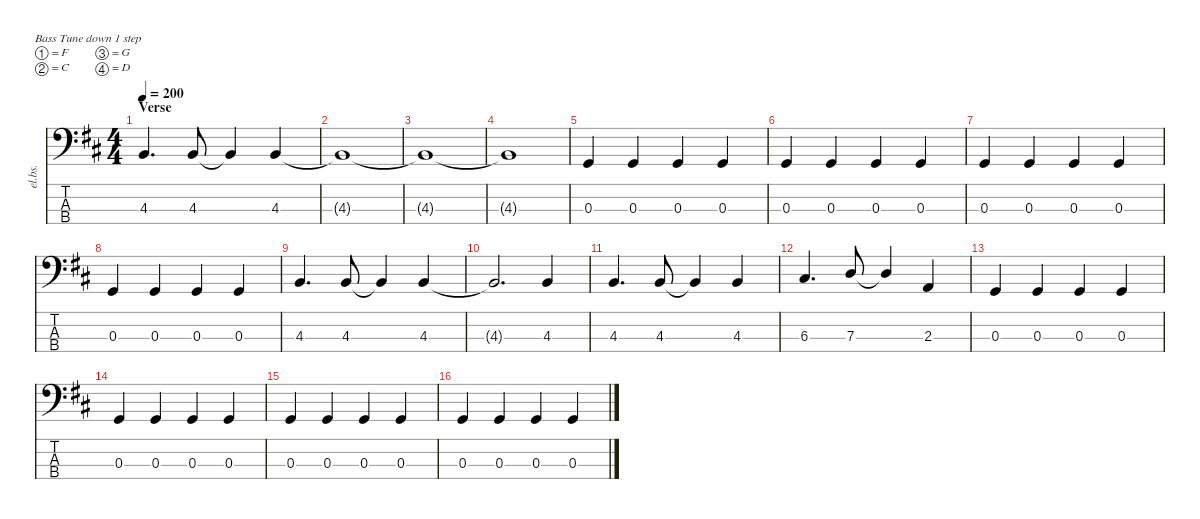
\defaultSystemsLayout 4
\hideDynamics
\bracketExtendMode nobrackets
\otherSystemsTrackNameOrientation horizontal
\track ("Bass Guitar" "el.bs.") {instrument electricbassfinger}
\staff {score tabs}
\tuning (F2 C2 G1 D1)
\ts (4 4)
\section ("" "Verse")
\tempo 200
\clef f4
\ks d
4.3{acc forcenatural}.4{d dy ff beam Up} 4.3{acc forcenatural}.8{beam Up} 4.3{t acc forcenatural}.4{beam Up} 4.3{acc forcenatural}.4{beam Up} |
4.3{t acc forcenatural}.1{beam Up} |
4.3{t acc forcenatural}.1{beam Up} |
4.3{t acc forcenatural}.1{beam Up} |
0.3{acc forcenatural}.4{beam Up} 0.3{acc forcenatural}.4{beam Up} 0.3{acc forcenatural}.4{beam Up} 0.3{acc forcenatural}.4{beam Up} |
0.3{acc forcenatural}.4{beam Up} 0.3{acc forcenatural}.4{beam Up} 0.3{acc forcenatural}.4{beam Up} 0.3{acc forcenatural}.4{beam Up} |
0.3{acc forcenatural}.4{beam Up} 0.3{acc forcenatural}.4{beam Up} 0.3{acc forcenatural}.4{beam Up} 0.3{acc forcenatural}.4{beam Up} |
0.3{acc forcenatural}.4{beam Up} 0.3{acc forcenatural}.4{beam Up} 0.3{acc forcenatural}.4{beam Up} 0.3{acc forcenatural}.4{beam Up} |
4.3{acc forcenatural}.4{d beam Up} 4.3{acc forcenatural}.8{beam Up} 4.3{t acc forcenatural}.4{beam Up} 4.3{acc forcenatural}.4{beam Up} |
4.3{t acc forcenatural}.2{d beam Up} 4.3{acc forcenatural}.4{beam Up} |
4.3{acc forcenatural}.4{d beam Up} 4.3{acc forcenatural}.8{beam Up} 4.3{t acc forcenatural}.4{beam Up} 4.3{acc forcenatural}.4{beam Up} |
6.3{acc #}.4{d beam Up} 7.3{acc forcenatural}.8{beam Up} 7.3{t acc forcenatural}.4{dy mf beam Up} 2.3{acc forcenatural}.4{beam Up} |
0.3{acc forcenatural}.4{dy ff beam Up} 0.3{acc forcenatural}.4{beam Up} 0.3{acc forcenatural}.4{beam Up} 0.3{acc forcenatural}.4{beam Up} |
0.3{acc forcenatural}.4{beam Up} 0.3{acc forcenatural}.4{beam Up} 0.3{acc forcenatural}.4{beam Up} 0.3{acc forcenatural}.4{beam Up} |
0.3{acc forcenatural}.4{beam Up} 0.3{acc forcenatural}.4{beam Up} 0.3{acc forcenatural}.4{beam Up} 0.3{acc forcenatural}.4{beam Up} |
0.3{acc forcenatural}.4{beam Up} 0.3{acc forcenatural}.4{beam Up} 0.3{acc forcenatural}.4{beam Up} 0.3{acc forcenatural}.4{beam Up}
